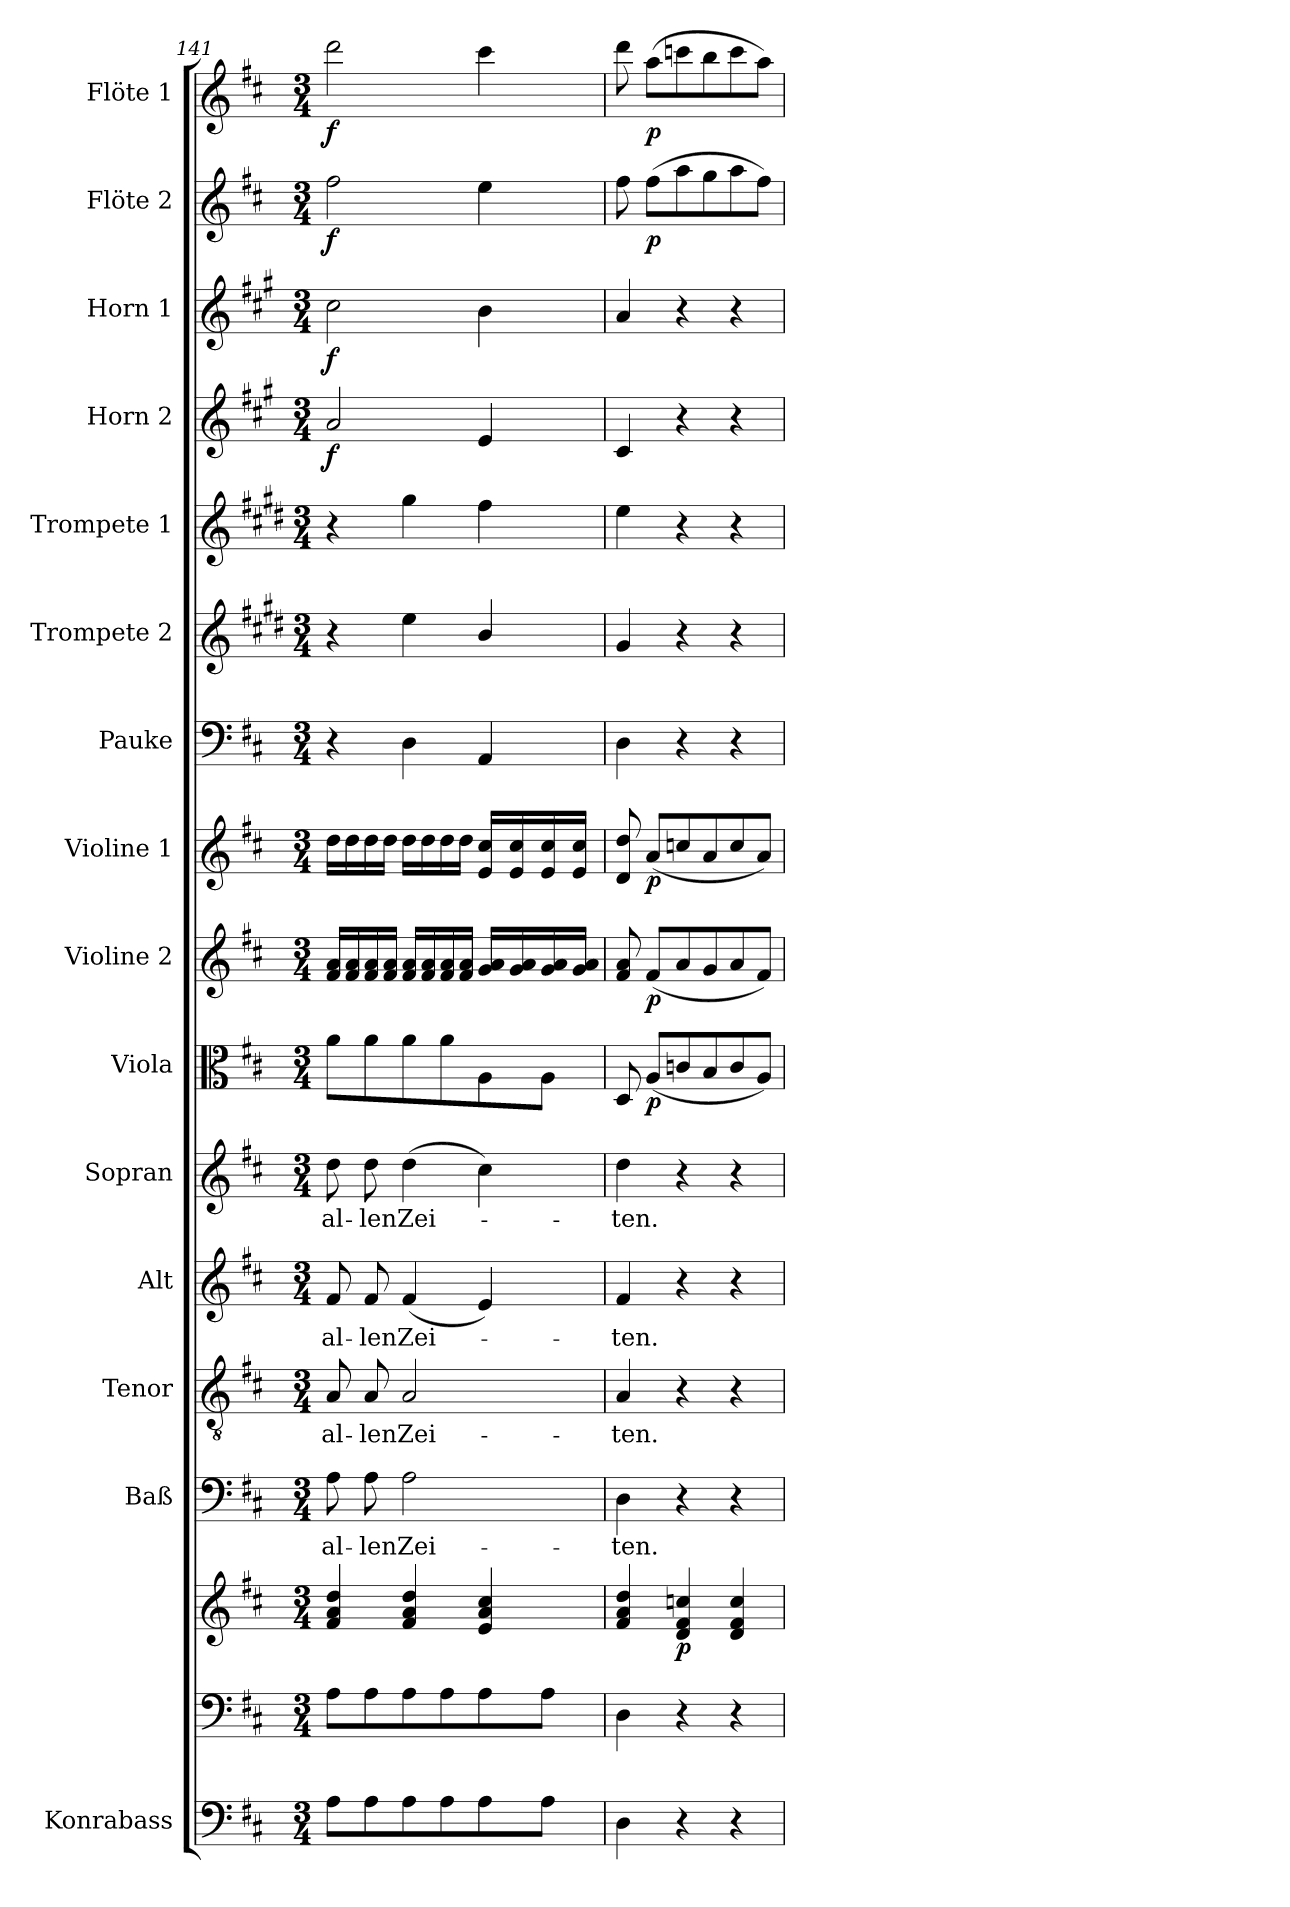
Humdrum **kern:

**kern	**kern	**kern	**dynam	**kern	**text	**kern	**text	**kern	**text	**kern	**text	**kern	**dynam	**kern	**dynam	**kern	**dynam	**kern	**kern	**kern	**kern	**dynam	**kern	**dynam	**kern	**dynam	**kern	**dynam
*part16	*part15	*part15	*part15	*part14	*part14	*part13	*part13	*part12	*part12	*part11	*part11	*part10	*part10	*part9	*part9	*part8	*part8	*part7	*part6	*part5	*part4	*part4	*part3	*part3	*part2	*part2	*part1	*part1
*staff17	*staff16	*staff15	*staff15/16	*staff14	*staff14	*staff13	*staff13	*staff12	*staff12	*staff11	*staff11	*staff10	*staff10	*staff9	*staff9	*staff8	*staff8	*staff7	*staff6	*staff5	*staff4	*staff4	*staff3	*staff3	*staff2	*staff2	*staff1	*staff1
*I"Konrabass	*	*	*	*I"Baß	*	*I"Tenor	*	*I"Alt	*	*I"Sopran	*	*I"Viola	*	*I"Violine 2	*	*I"Violine 1	*	*I"Pauke	*I"Trompete 2	*I"Trompete 1	*I"Horn 2	*	*I"Horn 1	*	*I"Flöte 2	*	*I"Flöte 1	*
*I'Kb.	*	*	*	*I'Baß	*	*I'Ten	*	*I'Alt	*	*I'Sop	*	*I'Vla.	*	*I'Vln. 2	*	*I'Vln. 1	*	*I'Pk.	*I'Trp. 2	*I'Trp. 1	*I'Hrn. 2	*	*I'Hrn. 1	*	*I'Fl. 2	*	*I'Fl. 1	*
*clefF4	*clefF4	*clefG2	*	*clefF4	*	*clefGv2	*	*clefG2	*	*clefG2	*	*clefC3	*	*clefG2	*	*clefG2	*	*clefF4	*clefG2	*clefG2	*clefG2	*	*clefG2	*	*clefG2	*	*clefG2	*
*ITrd7c12	*	*	*	*	*	*	*	*	*	*	*	*	*	*	*	*	*	*	*ITrd1c2	*ITrd1c2	*ITrd4c7	*	*ITrd4c7	*	*	*	*	*
*k[f#c#]	*k[f#c#]	*k[f#c#]	*	*k[f#c#]	*	*k[f#c#]	*	*k[f#c#]	*	*k[f#c#]	*	*k[f#c#]	*	*k[f#c#]	*	*k[f#c#]	*	*k[f#c#]	*k[f#c#]	*k[f#c#]	*k[f#c#]	*	*k[f#c#]	*	*k[f#c#]	*	*k[f#c#]	*
*D:	*D:	*D:	*	*D:	*	*D:	*	*D:	*	*D:	*	*D:	*	*D:	*	*D:	*	*D:	*D:	*D:	*D:	*	*D:	*	*D:	*	*D:	*
*M3/4	*M3/4	*M3/4	*	*M3/4	*	*M3/4	*	*M3/4	*	*M3/4	*	*M3/4	*	*M3/4	*	*M3/4	*	*M3/4	*M3/4	*M3/4	*M3/4	*	*M3/4	*	*M3/4	*	*M3/4	*
=141	=141	=141	=141	=141	=141	=141	=141	=141	=141	=141	=141	=141	=141	=141	=141	=141	=141	=141	=141	=141	=141	=141	=141	=141	=141	=141	=141	=141
!	!	!	!	!	!LO:LY:b	!	!LO:LY:b	!	!LO:LY:b	!	!LO:LY:b	!	!	!	!	!	!	!	!	!	!	!LO:DY:b	!	!LO:DY:b	!	!LO:DY:b	!	!LO:DY:b
8AA\L	8A\L	4f#/ 4a/ 4dd/	.	8A\	al-	8A/	al-	8f#/	al-	8dd\	al-	8a\L	.	16f#/ 16a/LL	.	16dd\LL	.	4r	4r	4r	2d/	f	2f#\	f	2ff#\	f	2ddd\	f
.	.	.	.	.	.	.	.	.	.	.	.	.	.	16f#/ 16a/	.	16dd\	.	.	.	.	.	.	.	.	.	.	.	.
!	!	!	!	!	!LO:LY:b	!	!LO:LY:b	!	!LO:LY:b	!	!LO:LY:b	!	!	!	!	!	!	!	!	!	!	!	!	!	!	!	!	!
8AA\	8A\	.	.	8A\	-len	8A/	-len	8f#/	-len	8dd\	-len	8a\	.	16f#/ 16a/	.	16dd\	.	.	.	.	.	.	.	.	.	.	.	.
.	.	.	.	.	.	.	.	.	.	.	.	.	.	16f#/ 16a/JJ	.	16dd\JJ	.	.	.	.	.	.	.	.	.	.	.	.
!	!	!	!	!	!LO:LY:b	!	!LO:LY:b	!	!LO:LY:b	!	!LO:LY:b	!	!	!	!	!	!	!	!	!	!	!	!	!	!	!	!	!
8AA\	8A\	4f#/ 4a/ 4dd/	.	2A\	Zei-	2A/	Zei-	(<4f#/	Zei-	(>4dd\	Zei-	8a\	.	16f#/ 16a/LL	.	16dd\LL	.	4D\	4dd\	4ff#\	.	.	.	.	.	.	.	.
.	.	.	.	.	.	.	.	.	.	.	.	.	.	16f#/ 16a/	.	16dd\	.	.	.	.	.	.	.	.	.	.	.	.
8AA\	8A\	.	.	.	.	.	.	.	.	.	.	8a\	.	16f#/ 16a/	.	16dd\	.	.	.	.	.	.	.	.	.	.	.	.
.	.	.	.	.	.	.	.	.	.	.	.	.	.	16f#/ 16a/JJ	.	16dd\JJ	.	.	.	.	.	.	.	.	.	.	.	.
8AA\	8A\	4e/ 4a/ 4cc#/	.	.	.	.	.	4e/)	.	4cc#\)	.	8A\	.	16g/ 16a/LL	.	16e/ 16cc#/LL	.	4AA/	4a/	4ee\	4A/	.	4e\	.	4ee\	.	4ccc#\	.
.	.	.	.	.	.	.	.	.	.	.	.	.	.	16g/ 16a/	.	16e/ 16cc#/	.	.	.	.	.	.	.	.	.	.	.	.
8AA\J	8A\J	.	.	.	.	.	.	.	.	.	.	8A\J	.	16g/ 16a/	.	16e/ 16cc#/	.	.	.	.	.	.	.	.	.	.	.	.
.	.	.	.	.	.	.	.	.	.	.	.	.	.	16g/ 16a/JJ	.	16e/ 16cc#/JJ	.	.	.	.	.	.	.	.	.	.	.	.
=142	=142	=142	=142	=142	=142	=142	=142	=142	=142	=142	=142	=142	=142	=142	=142	=142	=142	=142	=142	=142	=142	=142	=142	=142	=142	=142	=142	=142
!	!	!	!	!	!LO:LY:b	!	!LO:LY:b	!	!LO:LY:b	!	!LO:LY:b	!	!	!	!	!	!	!	!	!	!	!	!	!	!	!	!	!
4DD\	4D\	4f#/ 4a/ 4dd/	.	4D\	-ten.	4A/	-ten.	4f#/	-ten.	4dd\	-ten.	8D/	.	8f#/ 8a/	.	8d/ 8dd/	.	4D\	4f#/	4dd\	4F#/	.	4d/	.	8ff#\	.	8ddd\	.
!	!	!	!	!	!	!	!	!	!	!	!	!	!LO:DY:b	!	!LO:DY:b	!	!LO:DY:b	!	!	!	!	!	!	!	!	!LO:DY:b	!	!LO:DY:b
.	.	.	.	.	.	.	.	.	.	.	.	(<8A/L	p	(<8f#/L	p	(<8a/L	p	.	.	.	.	.	.	.	(>8ff#\L	p	(>8aa\L	p
!	!	!	!LO:DY:b	!	!	!	!	!	!	!	!	!	!	!	!	!	!	!	!	!	!	!	!	!	!	!	!	!
4r	4r	4d/ 4f#/ 4ccn/	p	4r	.	4r	.	4r	.	4r	.	8cn/	.	8a/	.	8ccn/	.	4r	4r	4r	4r	.	4r	.	8aa\	.	8cccn\	.
.	.	.	.	.	.	.	.	.	.	.	.	8B/	.	8g/	.	8a/	.	.	.	.	.	.	.	.	8gg\	.	8bb\	.
4r	4r	4d/ 4f#/ 4cc/	.	4r	.	4r	.	4r	.	4r	.	8c/	.	8a/	.	8cc/	.	4r	4r	4r	4r	.	4r	.	8aa\	.	8ccc\	.
.	.	.	.	.	.	.	.	.	.	.	.	8A/J)	.	8f#/J)	.	8a/J)	.	.	.	.	.	.	.	.	8ff#\J)	.	8aa\J)	.
=	=	=	=	=	=	=	=	=	=	=	=	=	=	=	=	=	=	=	=	=	=	=	=	=	=	=	=	=
*-	*-	*-	*-	*-	*-	*-	*-	*-	*-	*-	*-	*-	*-	*-	*-	*-	*-	*-	*-	*-	*-	*-	*-	*-	*-	*-	*-	*-
